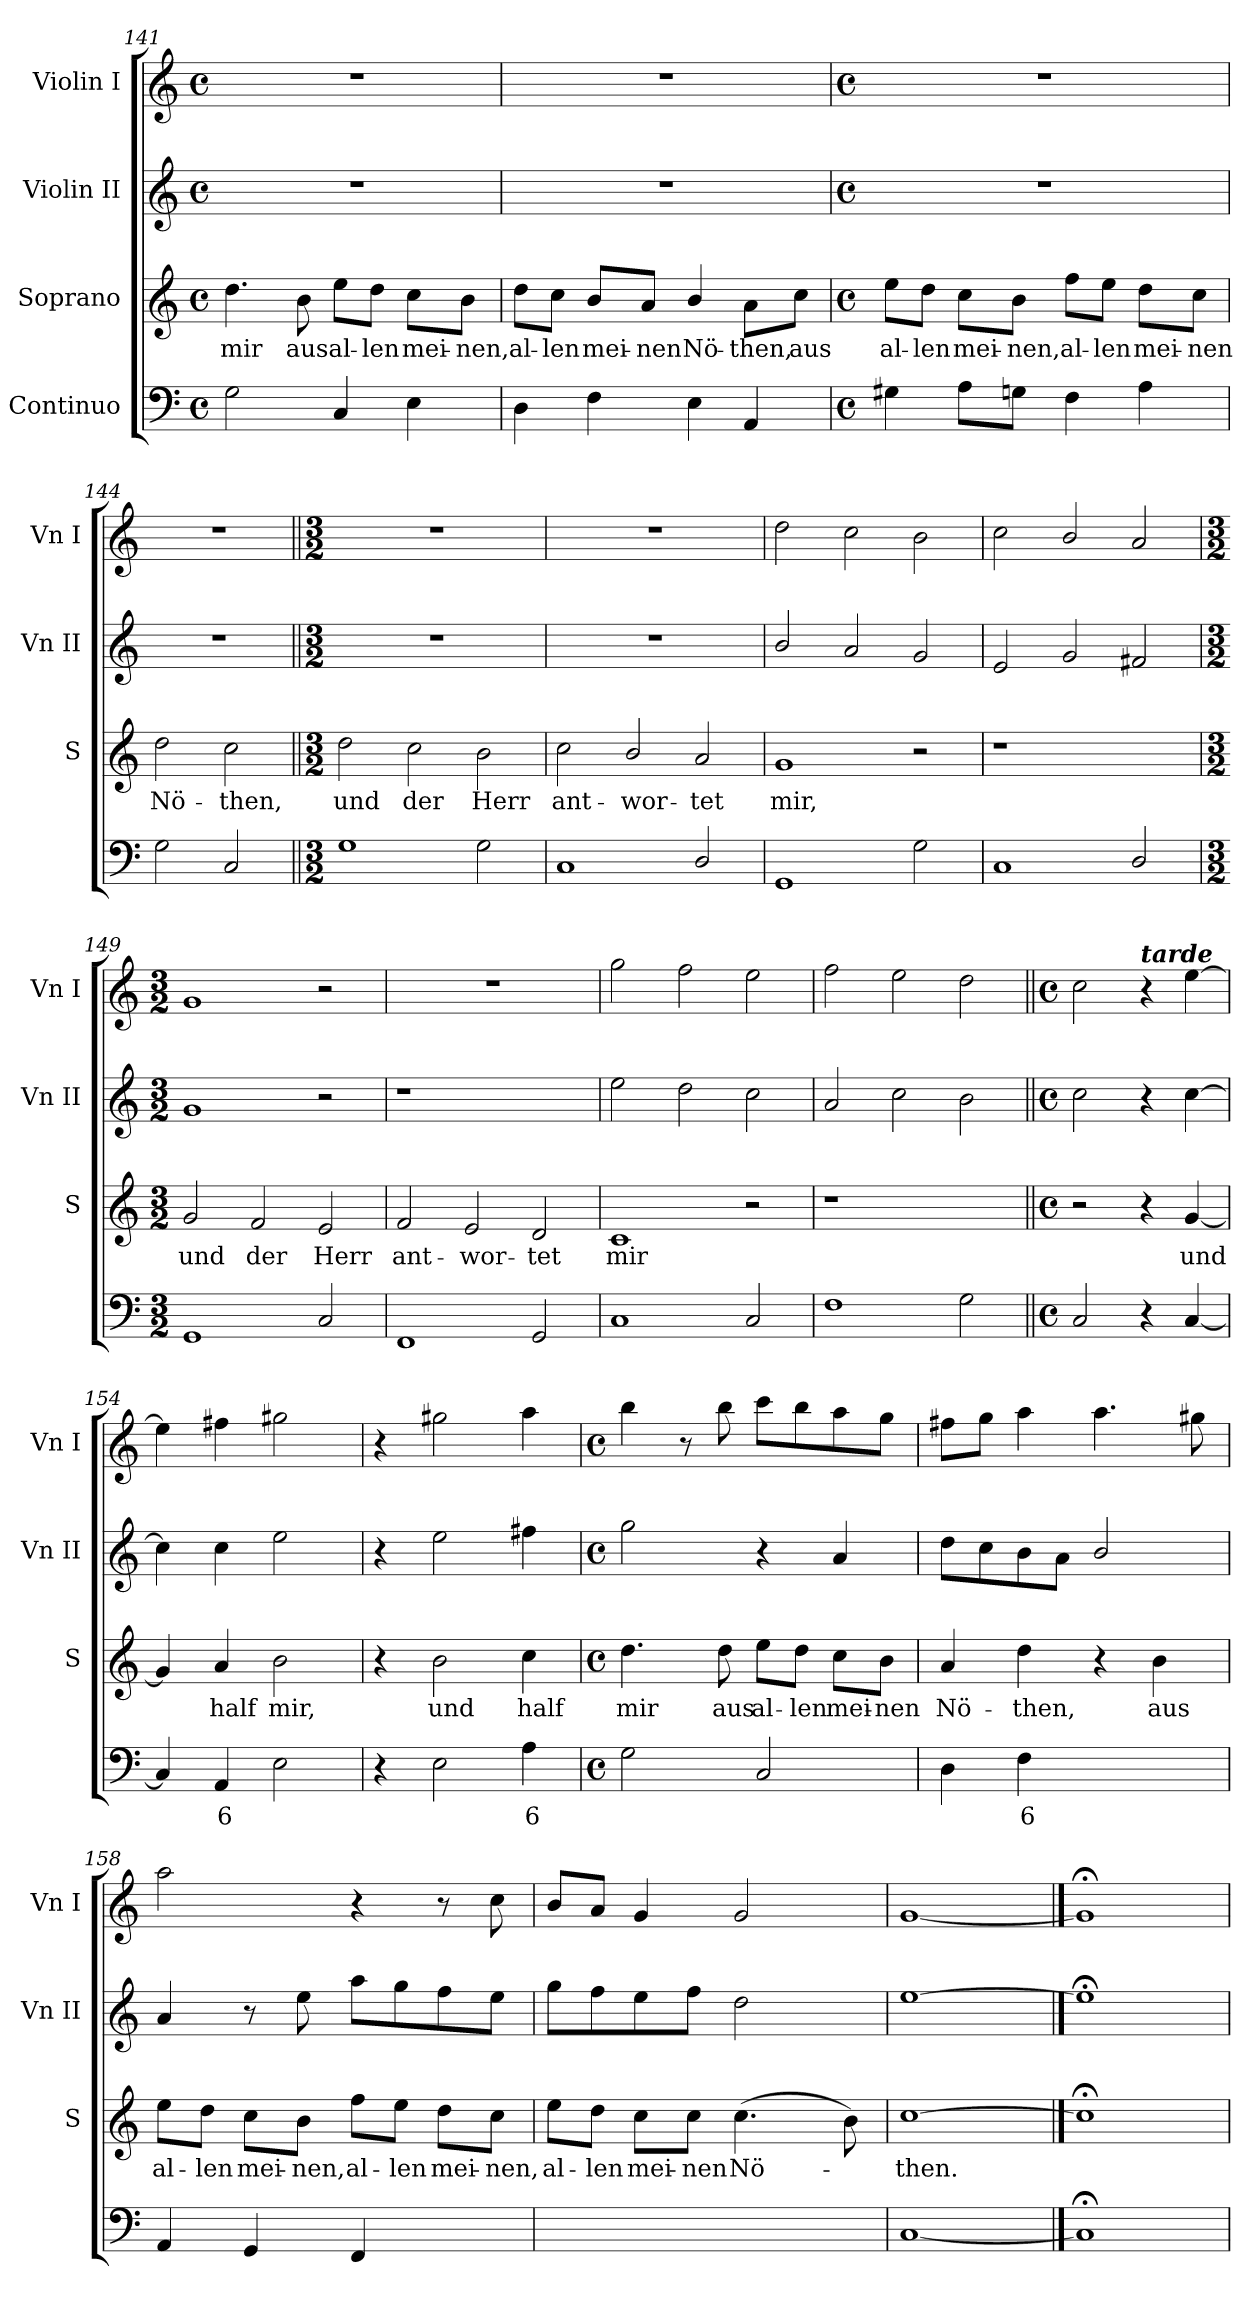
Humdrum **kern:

**kern	**text	**text	**kern	**text	**kern	**kern
*part4	*part4	*part4	*part3	*part3	*part2	*part1
*staff4	*staff4	*staff4	*staff3	*staff3	*staff2	*staff1
*I"Continuo	*	*	*I"Soprano	*	*I"Violin II	*I"Violin I
*	*	*	*I'S	*	*I'Vn II	*I'Vn I
*clefF4	*	*	*clefG2	*	*clefG2	*clefG2
*k[]	*	*	*k[]	*	*k[]	*k[]
*C:	*	*	*C:	*	*C:	*C:
*M4/4	*	*	*M4/4	*	*M4/4	*M4/4
*met(c)	*	*	*met(c)	*	*met(c)	*met(c)
=141	=141	=141	=141	=141	=141	=141
!	!	!	!	!LO:LY:b	!	!
2G	.	.	4.dd	mir	1r	1r
!	!	!	!	!LO:LY:b	!	!
.	.	.	8b	aus	.	.
!	!	!	!	!LO:LY:b	!	!
4C	.	.	8ee\L	al-	.	.
!	!	!	!	!LO:LY:b	!	!
.	.	.	8dd\J	-len	.	.
!	!	!	!	!LO:LY:b	!	!
4E	.	.	8cc\L	mei-	.	.
!	!	!	!	!LO:LY:b	!	!
.	.	.	8b\J	-nen,	.	.
=142	=142	=142	=142	=142	=142	=142
!	!	!	!	!LO:LY:b	!	!
4D	.	.	8dd\L	al-	1r	1r
!	!	!	!	!LO:LY:b	!	!
.	.	.	8cc\J	-len	.	.
!	!	!	!	!LO:LY:b	!	!
4F	.	.	8b/L	mei-	.	.
!	!	!	!	!LO:LY:b	!	!
.	.	.	8a/J	-nen	.	.
!	!	!	!	!LO:LY:b	!	!
4E	.	.	4b/	Nö-	.	.
!	!	!	!	!LO:LY:b	!	!
4AA	.	.	8a\L	-then,	.	.
!	!	!	!	!LO:LY:b	!	!
.	.	.	8cc\J	aus	.	.
!!LO:LB:g=z
=143	=143	=143	=143	=143	=143	=143
*M4/4	*	*	*M4/4	*	*M4/4	*M4/4
*met(c)	*	*	*met(c)	*	*met(c)	*met(c)
!	!	!	!	!LO:LY:b	!	!
4G#X	.	.	8ee\L	al-	1r	1r
!	!	!	!	!LO:LY:b	!	!
.	.	.	8dd\J	-len	.	.
!	!	!	!	!LO:LY:b	!	!
8AL	.	.	8cc\L	mei-	.	.
!	!	!	!	!LO:LY:b	!	!
8GnJ	.	.	8b\J	-nen,	.	.
!	!	!	!	!LO:LY:b	!	!
4F	.	.	8ff\L	al-	.	.
!	!	!	!	!LO:LY:b	!	!
.	.	.	8ee\J	-len	.	.
!	!	!	!	!LO:LY:b	!	!
4A	.	.	8dd\L	mei-	.	.
!	!	!	!	!LO:LY:b	!	!
.	.	.	8cc\J	-nen	.	.
=144	=144	=144	=144	=144	=144	=144
!	!	!	!	!LO:LY:b	!	!
2G	.	.	2dd	Nö-	1r	1r
!	!	!	!	!LO:LY:b	!	!
2C	.	.	2cc	-then,	.	.
=145||	=145||	=145||	=145||	=145||	=145||	=145||
*M3/2	*	*	*M3/2	*	*M3/2	*M3/2
!	!	!	!	!LO:LY:b	!LO:N:vis=1	!LO:N:vis=1
1G	.	.	2dd	und	1.r	1.r
!	!	!	!	!LO:LY:b	!	!
.	.	.	2cc	der	.	.
!	!	!	!	!LO:LY:b	!	!
2G	.	.	2b	Herr	.	.
=146	=146	=146	=146	=146	=146	=146
!	!	!	!	!LO:LY:b	!LO:N:vis=1	!LO:N:vis=1
1C	.	.	2cc	ant-	1.r	1.r
!	!	!	!	!LO:LY:b	!	!
.	.	.	2b/	-wor-	.	.
!	!	!	!	!LO:LY:b	!	!
2D/	.	.	2a	-tet	.	.
=147	=147	=147	=147	=147	=147	=147
!	!	!	!	!LO:LY:b	!	!
1GG	.	.	1g	mir,	2b/	2dd
.	.	.	.	.	2a	2cc
2G	.	.	2r	.	2g	2b
=148	=148	=148	=148	=148	=148	=148
1C	.	.	1r	.	2e	2cc
.	.	.	.	.	2g	2b/
2D/	.	.	2ryy	.	2f#X	2a
!!LO:LB:g=z
=149	=149	=149	=149	=149	=149	=149
*M3/2	*	*	*M3/2	*	*M3/2	*M3/2
!	!	!	!	!LO:LY:b	!	!
1GG	.	.	2g	und	1g	1g
!	!	!	!	!LO:LY:b	!	!
.	.	.	2f	der	.	.
!	!	!	!	!LO:LY:b	!	!
2C	.	.	2e	Herr	2r	2r
=150	=150	=150	=150	=150	=150	=150
!	!	!	!	!LO:LY:b	!	!LO:N:vis=1
1FF	.	.	2f	ant-	1r	1.r
!	!	!	!	!LO:LY:b	!	!
.	.	.	2e	-wor-	.	.
!	!	!	!	!LO:LY:b	!	!
2GG	.	.	2d	-tet	2ryy	.
=151	=151	=151	=151	=151	=151	=151
!	!	!	!	!LO:LY:b	!	!
1C	.	.	1c	mir	2ee	2gg
.	.	.	.	.	2dd	2ff
2C	.	.	2r	.	2cc	2ee
=152	=152	=152	=152	=152	=152	=152
1F	.	.	1r	.	2a	2ff
.	.	.	.	.	2cc	2ee
2G	.	.	2ryy	.	2b	2dd
=153||	=153||	=153||	=153||	=153||	=153||	=153||
*M4/4	*	*	*M4/4	*	*M4/4	*M4/4
*met(c)	*	*	*met(c)	*	*met(c)	*met(c)
2C	.	.	2r	.	2cc	2cc
!	!	!	!	!	!	!LO:TX:a:Bi:t=tarde
4r	.	.	4r	.	4r	4r
!	!	!	!	!LO:LY:b	!	!
[4C	.	.	[4g	und	[4cc	[4ee
=154	=154	=154	=154	=154	=154	=154
4C]	.	.	4g]	.	4cc]	4ee]
!	!LO:LY:b	!	!	!LO:LY:b	!	!
4AA	6	.	4a	half	4cc	4ff#X
!	!	!	!	!LO:LY:b	!	!
2E	.	.	2b	mir,	2ee	2gg#X
=155	=155	=155	=155	=155	=155	=155
4r	.	.	4r	.	4r	4r
!	!	!	!	!LO:LY:b	!	!
2E	.	.	2b	und	2ee	2gg#X
!	!LO:LY:b	!	!	!LO:LY:b	!	!
4A	6	.	4cc	half	4ff#X	4aa
!!LO:LB:g=z
=156	=156	=156	=156	=156	=156	=156
*M4/4	*	*	*M4/4	*	*M4/4	*M4/4
*met(c)	*	*	*met(c)	*	*met(c)	*met(c)
!	!	!	!	!LO:LY:b	!	!
2G	.	.	4.dd	mir	2gg	4bb
.	.	.	.	.	.	8r
!	!	!	!	!LO:LY:b	!	!
.	.	.	8dd	aus	.	8bb
!	!	!	!	!LO:LY:b	!	!
2C	.	.	8ee\L	al-	4r	8cccL
!	!	!	!	!LO:LY:b	!	!
.	.	.	8dd\J	-len	.	8bb
!	!	!	!	!LO:LY:b	!	!
.	.	.	8cc\L	mei-	4a	8aa
!	!	!	!	!LO:LY:b	!	!
.	.	.	8b\J	-nen	.	8ggJ
=157	=157	=157	=157	=157	=157	=157
!	!	!	!	!LO:LY:b	!	!
4D	.	.	4a	Nö-	8ddL	8ff#XL
.	.	.	.	.	8cc	8ggJ
!	!LO:LY:b	!	!	!LO:LY:b	!	!
4F	6	.	4dd	-then,	8b	4aa
.	.	.	.	.	8aJ	.
!	!LO:LY:b	!	!	!	!	!
[4Eyy	4	.	4r	.	2b/	4.aa
!	!	!	!	!LO:LY:b	!	!
4Eyy]	.	.	4b	aus	.	.
.	.	.	.	.	.	8gg#X
=158	=158	=158	=158	=158	=158	=158
!	!	!	!	!LO:LY:b	!	!
4AA	.	.	8ee\L	al-	4a	2aa
!	!	!	!	!LO:LY:b	!	!
.	.	.	8dd\J	-len	.	.
!	!	!	!	!LO:LY:b	!	!
4GG	.	.	8cc\L	mei-	8r	.
!	!	!	!	!LO:LY:b	!	!
.	.	.	8b\J	-nen,	8ee	.
!	!	!	!	!LO:LY:b	!	!
4FF	.	.	8ff\L	al-	8aaL	4r
!	!	!	!	!LO:LY:b	!	!
.	.	.	8ee\J	-len	8gg	.
!	!LO:LY:b	!	!	!LO:LY:b	!	!
[8AALyy	6	.	8dd\L	mei-	8ff	8r
!	!LO:LY:b	!	!	!LO:LY:b	!	!
8AAJyy]	5	.	8cc\J	-nen,	8eeJ	8cc
=159	=159	=159	=159	=159	=159	=159
!	!LO:LY:b	!LO:LY:b	!	!LO:LY:b	!	!
[4GGyy	6	3	8ee\L	al-	8ggL	8bL
!	!	!	!	!LO:LY:b	!	!
.	.	.	8dd\J	-len	8ff	8aJ
!	!	!LO:LY:b	!	!LO:LY:b	!	!
4GGyy_	.	4	8cc\L	mei-	8ee	4g
!	!	!	!	!LO:LY:b	!	!
.	.	.	8cc\J	-nen	8ffJ	.
!	!	!	!	!LO:LY:b	!	!
4GGyy_	.	.	(>4.cc	Nö-	2dd	2g
!	!	!LO:LY:b	!	!	!	!
4GGyy]	.	3	.	.	.	.
.	.	.	8b)	.	.	.
=160	=160	=160	=160	=160	=160	=160
!	!	!	!	!LO:LY:b	!	!
[1C	.	.	[1cc	then.	[1ee	[1g
==161	==161	==161	==161	==161	==161	==161
1C;<]	.	.	1cc;<]	.	1ee;<]	1g;<]
=	=	=	=	=	=	=
*-	*-	*-	*-	*-	*-	*-
